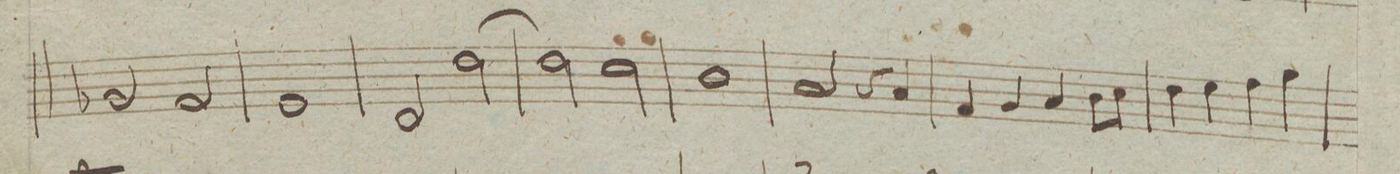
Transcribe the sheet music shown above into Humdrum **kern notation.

**kern	**dynam
*I"Baſso	*
*clefF4	*
*k[]	*
*met(c|)	*
*M2/2	*
2BB-X/	.
2AA/	.
=178	=178
1GG/	.
=179	=179
2FF/	.
[2F\	.
=180	=180
2F\]	.
2E\	.
=181	=181
1D\	.
=182	=182
2C/	.
4r	.
4C/	.
=183	=183
4AA/	.
4BB/	.
4C/	.
8D\L	.
8E\J	.
=184	=184
4F\	.
4G\	.
4A\	.
4B\	.
=185	=185
*-	*-
